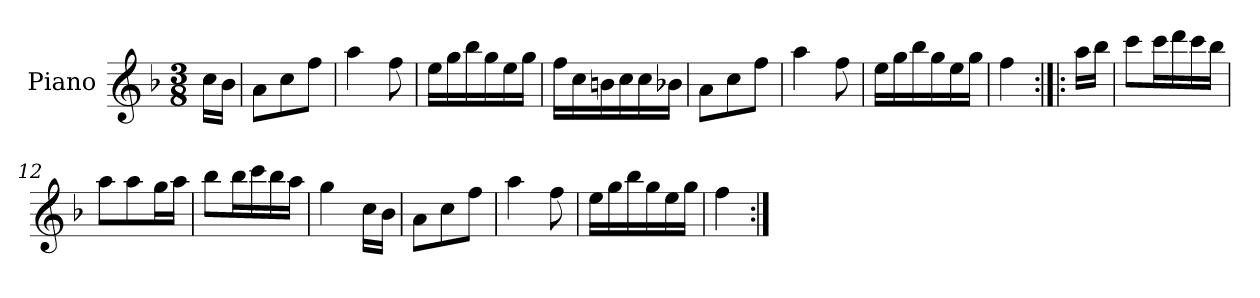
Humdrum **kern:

**kern
*part1
*staff1
*I"Piano
*I'Pno.
*clefG2
*k[b-]
*M3/8
=1
16cc\LL
16b-\JJ
=2
8a\L
8cc\
8ff\J
=3
4aa\
8ff\
=4
16ee\LL
16gg\
16bb-\
16gg\
16ee\
16gg\JJ
=5
16ff\LL
16cc\
16bn\
16cc\
16cc\
16b-X\JJ
=6
8a\L
8cc\
8ff\J
=7
4aa\
8ff\
=8
16ee\LL
16gg\
16bb-\
16gg\
16ee\
16gg\JJ
=9
4ff\
=10:|!|:
16aa\LL
16bb-\JJ
=11
8ccc\L
16ccc\L
16ddd\
16ccc\
16bb-\JJ
=12
8aa\L
8aa\
16gg\L
16aa\JJ
=13
8bb-\L
16bb-\L
16ccc\
16bb-\
16aa\JJ
=14
4gg\
16cc\LL
16b-\JJ
=15
8a\L
8cc\
8ff\J
=16
4aa\
8ff\
=17
16ee\LL
16gg\
16bb-\
16gg\
16ee\
16gg\JJ
=18
4ff\
=:|!
*-
